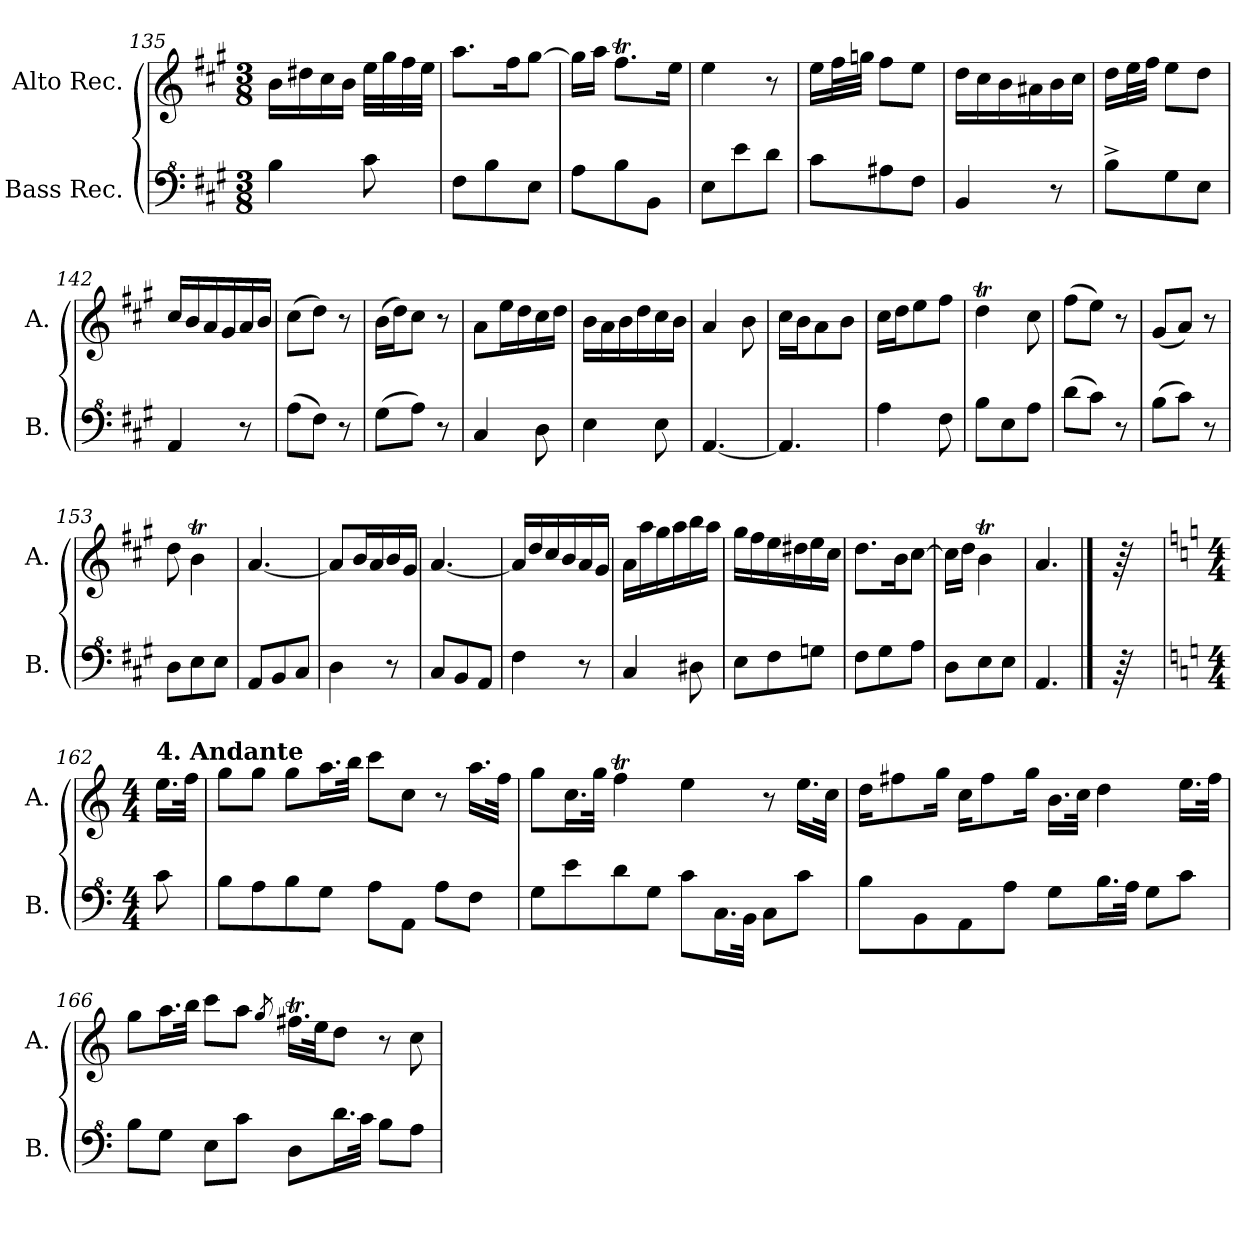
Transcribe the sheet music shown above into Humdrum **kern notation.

**kern	**kern
*part2	*part1
*staff2	*staff1
*I"Bass Rec.	*I"Alto Rec.
*I'B.	*I'A.
*clefF^4	*clefG2
*k[f#c#g#]	*k[f#c#g#]
*M3/8	*M3/8
=135	=135
4b\	16b\LL
.	16dd#X\
.	16cc#\
.	16b\JJ
8cc#\	32ee\LLL
.	32gg#\
.	32ff#\
.	32ee\JJJ
=136	=136
8f#\L	8.aa\L
8b\	.
.	16ff#\K
8e\J	[8gg#\J
=137	=137
8a\L	16gg#\LL]
.	16aa\JJ
8b\	8.ff#T\L
8B\J	.
.	16ee\Jk
=138	=138
8e\L	4ee\
8ee\	.
8dd\J	8r
=139	=139
8cc#\L	16ee\LL
.	32ff#\L
.	32ggn\JJJ
8a#X\	8ff#\L
8f#\J	8ee\J
=140	=140
4B/	16dd\LL
.	16cc#\
.	16b\
.	16a#X\
8r	16b\
.	16cc#\JJ
=141	=141
8b^\L	16dd\LL
.	32ee\L
.	32ff#\JJJ
8g#\	8ee\L
8e\J	8dd\J
!!LO:LB:g=z
=142	=142
4A/	16cc#/LL
.	16b/
.	16a/
.	16g#/
8r	16a/
.	16b/JJ
=143	=143
(8a\L	(8cc#\L
8f#\J)	8dd\J)
8r	8r
=144	=144
(8g#\L	(16b\LL
.	16dd\J)
8a\J)	8cc#\J
8r	8r
=145	=145
4c#/	8a\L
.	16ee\L
.	16dd\
8d\	16cc#\
.	16dd\JJ
=146	=146
4e\	16b\LL
.	16a\
.	16b\
.	16dd\
8e\	16cc#\
.	16b\JJ
=147	=147
[4.A/	4a/
.	8b\
=148	=148
4.A/]	16cc#\LL
.	16b\J
.	8a\
.	8b\J
=149	=149
4a\	16cc#\LL
.	16dd\J
.	8ee\
8f#\	8ff#\J
=150	=150
8b\L	4ddT\
8e\	.
8a\J	8cc#\
=151	=151
(8dd\L	(8ff#\L
8cc#\J)	8ee\J)
8r	8r
=152	=152
(8b\L	(8g#/L
8cc#\J)	8a/J)
8r	8r
=153	=153
8d\L	8dd\
8e\	4bT\
8e\J	.
=154	=154
8A/L	[4.a/
8B/	.
8c#/J	.
!!LO:LB:g=z
=155	=155
4d\	8a/L]
.	16b/L
.	16a/
8r	16b/
.	16g#/JJ
=156	=156
8c#/L	[4.a/
8B/	.
8A/J	.
=157	=157
4f#\	16a/LL]
.	16dd/
.	16cc#/
.	16b/
8r	16a/
.	16g#/JJ
=158	=158
4c#/	16a\LL
.	16aa\
.	16gg#\
.	16aa\
8d#X\	16bb\
.	16aa\JJ
=159	=159
8e\L	16gg#\LL
.	16ff#\
8f#\	16ee\
.	16dd#X\
8gn\J	16ee\
.	16cc#\JJ
=160	=160
8f#\L	8.dd\L
8g#\	.
.	16b\K
8a\J	[8cc#\J
=161	=161
8d\L	16cc#\LL]
.	16dd\JJ
8e\	4bT\
8e\J	.
=162	=162
4.A/	4.a/
==162X2	==162X2
64r	64r
!!LO:LB:g=z
=162X3	=162X3
*k[]	*k[]
*M4/4	*M4/4
*	*MM60
!	!LO:TX:a:B:t=4. Andante
8cc\	16.ee\LL
.	32ff\JJk
=163	=163
8b\L	8gg\L
8a\	8gg\J
8b\	8gg\L
8g\J	16.aa\L
.	32bb\JJk
8a\L	8ccc\L
8A\J	8cc\J
8a\L	8r
8f\J	16.aa\LL
.	32ff\JJk
=164	=164
8g\L	8gg\L
8ee\	16.cc\L
.	32gg\JJk
8dd\	4ffT\
8g\J	.
8cc\L	4ee\
16.c\L	.
32B\JJk	.
8c\L	8r
8cc\J	16.ee\LL
.	32cc\JJk
=165	=165
8b\L	16dd\KL
.	8ff#X\
8B\	.
.	16gg\Jk
8A\	16cc\KL
.	8ff#\
8a\J	.
.	16gg\Jk
8g\L	16.b\LL
.	32cc\JJk
16.b\L	4dd\
32a\JJk	.
8g\L	.
8cc\J	16.ee\LL
.	32ff#\JJk
=166	=166
8b\L	8gg\L
8g\J	16.aa\L
.	32bb\JJk
8e\L	8ccc\L
8cc\J	8aa\J
.	8qgg/
8d\L	16.ff#Xt\LL
.	32ee\JK
16.dd\L	8dd\J
32cc\JJk	.
8b\L	8r
8a\J	8cc\
=	=
*-	*-
